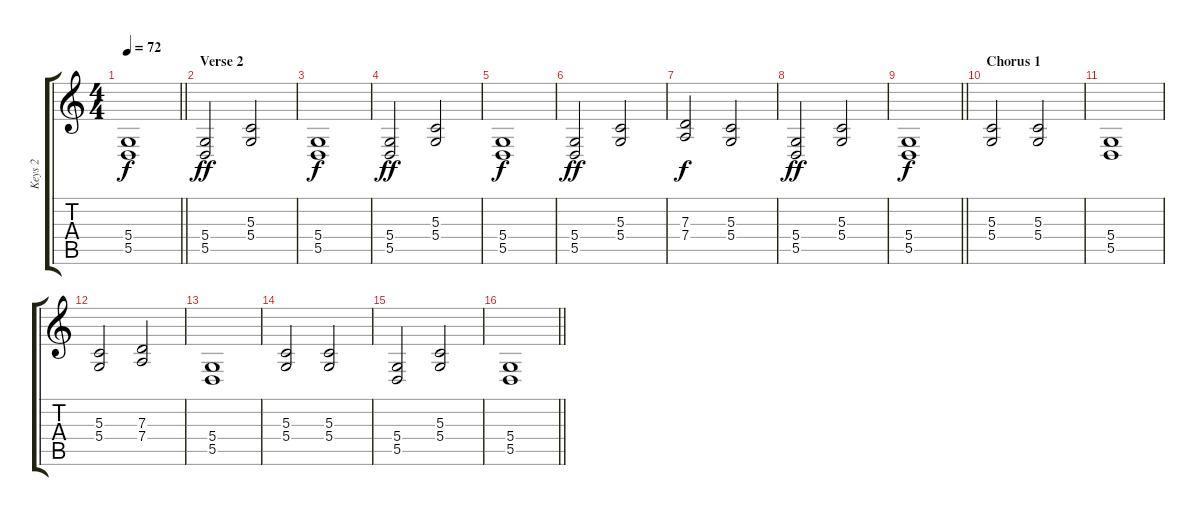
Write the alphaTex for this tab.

\track ("Keys 2" "Keys 2") {instrument stringensemble1}
\staff {score tabs}
\tuning (E4 B3 G3 D3 A2 E2) {hide}
\ts (4 4)
\tempo 72
\clef g2
\barLineRight lightlight
\ks c
(5.4 5.5).1{dy f} |
\section ("" "Verse 2")
(5.4 5.5).2{dy ff} (5.3 5.4).2 |
(5.4 5.5).1{dy f} |
(5.4 5.5).2{dy ff} (5.3 5.4).2 |
(5.4 5.5).1{dy f} |
(5.4 5.5).2{dy ff} (5.3 5.4).2 |
(7.3 7.4).2{dy f} (5.3 5.4).2 |
(5.4 5.5).2{dy ff} (5.3 5.4).2 |
\barLineRight lightlight
(5.4 5.5).1{dy f} |
\section ("" "Chorus 1")
(5.3 5.4).2 (5.3 5.4).2 |
(5.4 5.5).1 |
(5.3 5.4).2 (7.3 7.4).2 |
(5.4 5.5).1 |
(5.3 5.4).2 (5.3 5.4).2 |
(5.4 5.5).2 (5.3 5.4).2 |
\barLineRight lightlight
(5.4 5.5).1
